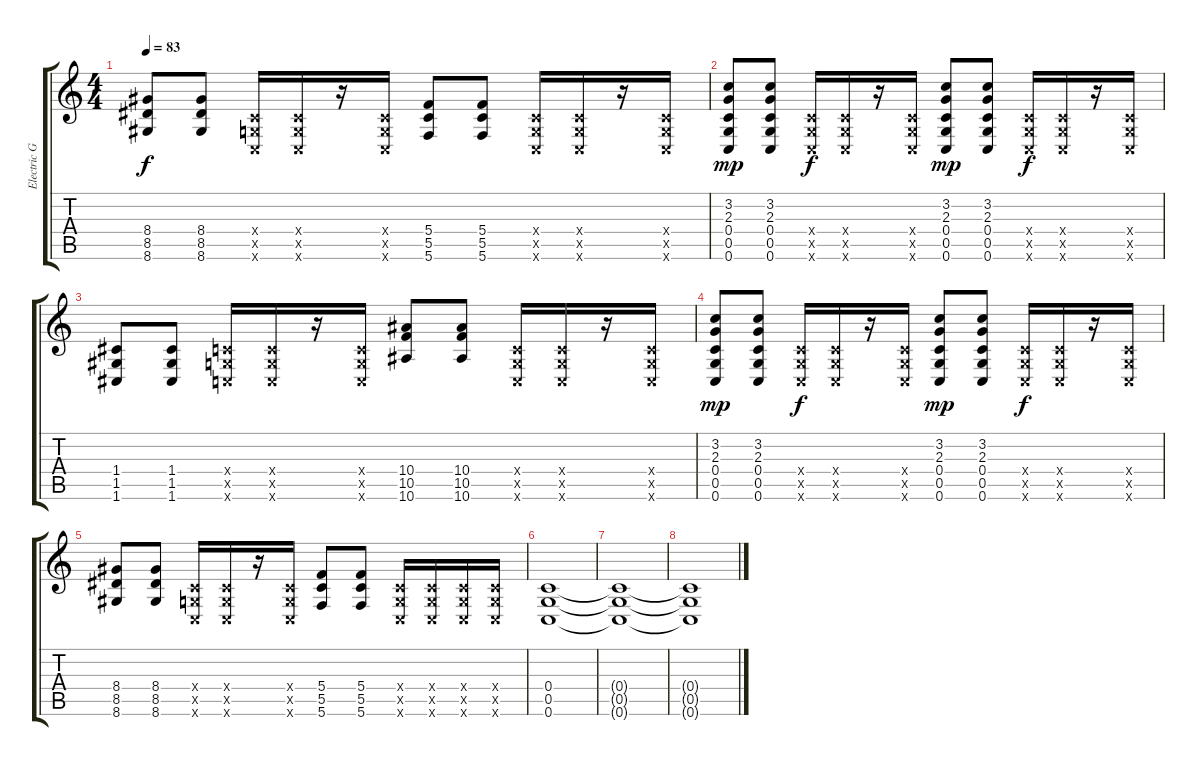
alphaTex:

\track ("Electric Guitar 1" "Electric G") {instrument overdrivenguitar}
\staff {score tabs}
\tuning (D4 A3 F3 C3 G2 C2) {hide}
\ts (4 4)
\tempo 83
\clef g2
\ks c
(8.4 8.5 8.6).8{dy f} (8.4 8.5 8.6).8 (0.4{x} 0.5{x} 0.6{x}).16 (0.4{x} 0.5{x} 0.6{x}).16 r.16 (0.4{x} 0.5{x} 0.6{x}).16 (5.4 5.5 5.6).8 (5.4 5.5 5.6).8 (0.4{x} 0.5{x} 0.6{x}).16 (0.4{x} 0.5{x} 0.6{x}).16 r.16 (0.4{x} 0.5{x} 0.6{x}).16 |
(3.2 2.3 0.4 0.5 0.6).8{dy mp} (3.2 2.3 0.4 0.5 0.6).8 (0.4{x} 0.5{x} 0.6{x}).16{dy f} (0.4{x} 0.5{x} 0.6{x}).16 r.16 (0.4{x} 0.5{x} 0.6{x}).16 (3.2 2.3 0.4 0.5 0.6).8{dy mp} (3.2 2.3 0.4 0.5 0.6).8 (0.4{x} 0.5{x} 0.6{x}).16{dy f} (0.4{x} 0.5{x} 0.6{x}).16 r.16 (0.4{x} 0.5{x} 0.6{x}).16 |
(1.4 1.5 1.6).8 (1.4 1.5 1.6).8 (0.4{x} 0.5{x} 0.6{x}).16 (0.4{x} 0.5{x} 0.6{x}).16 r.16 (0.4{x} 0.5{x} 0.6{x}).16 (10.4 10.5 10.6).8 (10.4 10.5 10.6).8 (0.4{x} 0.5{x} 0.6{x}).16 (0.4{x} 0.5{x} 0.6{x}).16 r.16 (0.4{x} 0.5{x} 0.6{x}).16 |
(3.2 2.3 0.4 0.5 0.6).8{dy mp} (3.2 2.3 0.4 0.5 0.6).8 (0.4{x} 0.5{x} 0.6{x}).16{dy f} (0.4{x} 0.5{x} 0.6{x}).16 r.16 (0.4{x} 0.5{x} 0.6{x}).16 (3.2 2.3 0.4 0.5 0.6).8{dy mp} (3.2 2.3 0.4 0.5 0.6).8 (0.4{x} 0.5{x} 0.6{x}).16{dy f} (0.4{x} 0.5{x} 0.6{x}).16 r.16 (0.4{x} 0.5{x} 0.6{x}).16 |
(8.4 8.5 8.6).8 (8.4 8.5 8.6).8 (0.4{x} 0.5{x} 0.6{x}).16 (0.4{x} 0.5{x} 0.6{x}).16 r.16 (0.4{x} 0.5{x} 0.6{x}).16 (5.4 5.5 5.6).8 (5.4 5.5 5.6).8 (0.4{x} 0.5{x} 0.6{x}).16 (0.4{x} 0.5{x} 0.6{x}).16 (0.4{x} 0.5{x} 0.6{x}).16 (0.4{x} 0.5{x} 0.6{x}).16 |
(0.4 0.5 0.6).1{volume 0} |
(0.4{t} 0.5{t} 0.6{t}).1 |
(0.4{t} 0.5{t} 0.6{t}).1
